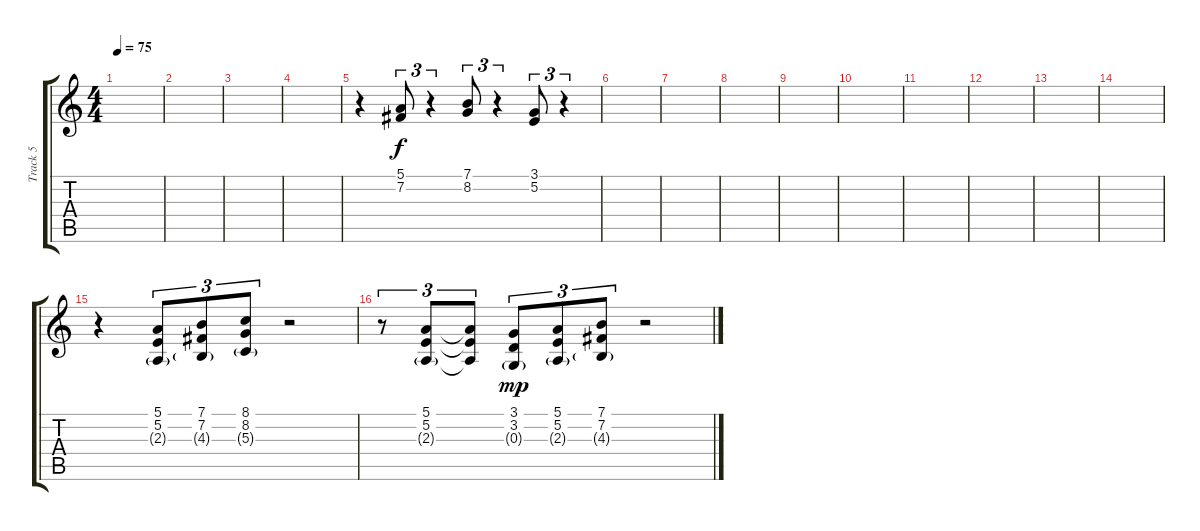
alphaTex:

\track ("Track 5" "Track 5") {instrument choiraahs}
\staff {score tabs}
\tuning (E4 B3 G3 D3 A2 E2) {hide}
\ts (4 4)
\tempo 75
\clef g2
\ks c
|
|
|
|
r.4 (5.1 7.2).8{tu (3 2)} r.4{tu (3 2)} (7.1 8.2).8{tu (3 2)} r.4{tu (3 2)} (3.1 5.2).8{tu (3 2)} r.4{tu (3 2)} |
|
|
|
|
|
|
|
|
|
r.4 (5.1 5.2 2.3{g}).8{tu (3 2) instrument fx5brightness} (7.1 7.2 4.3{g}).8{tu (3 2)} (8.1 8.2 5.3{g}).8{tu (3 2)} r.2 |
r.8{tu (3 2)} (5.1 5.2 2.3{g}).8{tu (3 2) instrument fx5brightness} (5.1{t} 5.2{t} 2.3{t}).8{tu (3 2) dy f} (3.1 3.2 0.3{g}).8{tu (3 2) dy mp} (5.1 5.2 2.3{g}).8{tu (3 2)} (7.1 7.2 4.3{g}).8{tu (3 2)} r.2
